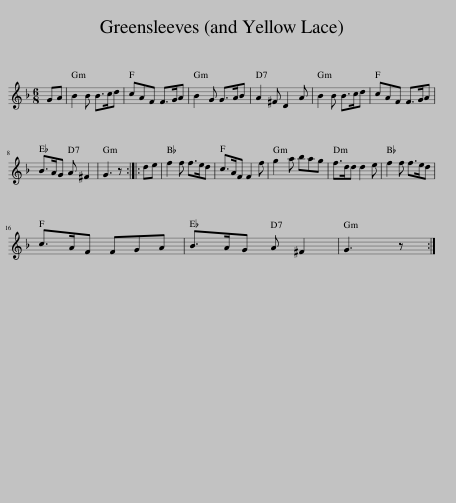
X:1
L:1/8
M:6/8
I:linebreak $
K:F
V:1 treble
V:1
 GA | B2 B B>cd | cAF F>GA | B2 G G>AB | A2 ^F D2 A | %5
 B2 B B>cd | cAF F>GA |$ B>AG A ^F2 | G3 z :: de | %10
 f2 f f>ed | c>AF F2 f | g2 a bag | f>dd d2 e | f2 f f>ed |$ %15
 c>AF FGA | B>AG A ^F2 | G3 z :| %18
